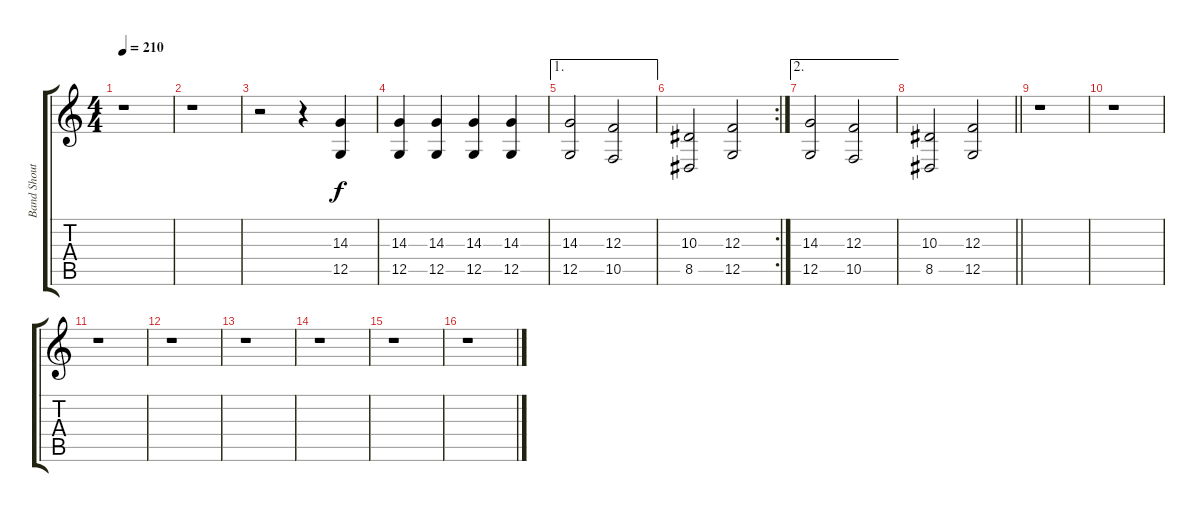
\track ("Band Shouts" "Band Shout") {instrument choiraahs}
\staff {score tabs}
\tuning (D4 A3 F3 C3 G2 C2) {hide}
\ts (4 4)
\tempo 210
\clef g2
\ks c
r.1{dy f} |
r.1 |
r.2 r.4 (14.3 12.5).4 |
(14.3 12.5).4 (14.3 12.5).4 (14.3 12.5).4 (14.3 12.5).4 |
\ae 1
(14.3 12.5).2 (12.3 10.5).2 |
\rc 2
(10.3 8.5).2 (12.3 12.5).2 |
\ae 2
(14.3 12.5).2 (12.3 10.5).2 |
\barLineRight lightlight
(10.3 8.5).2 (12.3 12.5).2 |
\section ("" "")
r.1 |
r.1 |
r.1 |
r.1 |
r.1 |
r.1 |
r.1 |
r.1
